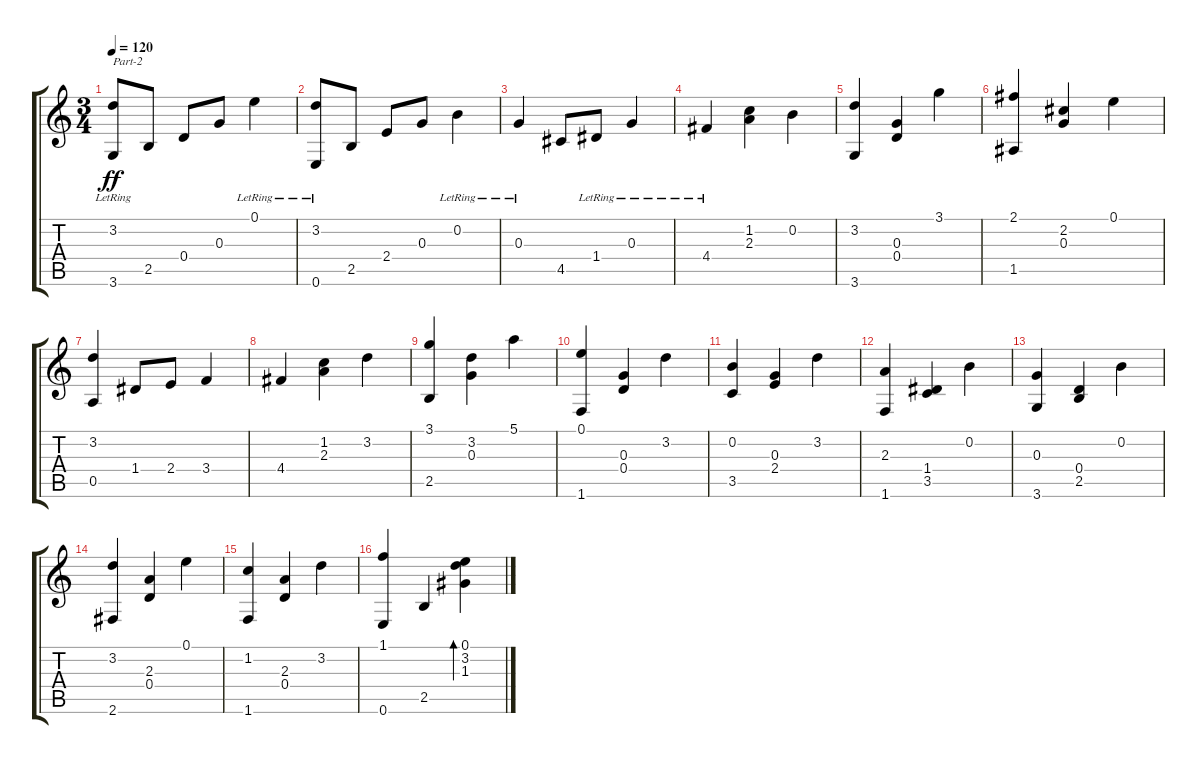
\track "" {instrument acousticguitarnylon}
\staff {score tabs}
\tuning (E4 B3 G3 D3 A2 E2) {hide}
\ts (3 4)
\tempo 120
\clef g2
\ks c
(3.2 3.6{lr}).8{txt "Part-2" dy ff} 2.5.8 0.4.8 0.3.8 0.1{lr}.4 |
(3.2 0.6{lr}).8 2.5.8 2.4.8 0.3.8 0.2{lr}.4 |
0.3{lr}.4 4.5.8 1.4{lr}.8 0.3{lr}.4 |
4.4{lr}.4 (1.2 2.3).4 0.2.4 |
(3.2 3.6).4 (0.3 0.4).4 3.1.4 |
(2.1 1.5).4 (2.2 0.3).4 0.1.4 |
(3.2 0.5).4 1.4.8 2.4.8 3.4.4 |
4.4.4 (1.2 2.3).4 3.2.4 |
(3.1 2.5).4 (3.2 0.3).4 5.1.4 |
(0.1 1.6).4 (0.3 0.4).4 3.2.4 |
(0.2 3.5).4 (0.3 2.4).4 3.2.4 |
(2.3 1.6).4 (1.4 3.5).4 0.2.4 |
(0.3 3.6).4 (0.4 2.5).4 0.2.4 |
(3.2 2.6).4 (2.3 0.4).4 0.1.4 |
(1.2 1.6).4 (2.3 0.4).4 3.2.4 |
(1.1 0.6).4 2.5.4 (0.1 3.2 1.3).4{bd 240}
